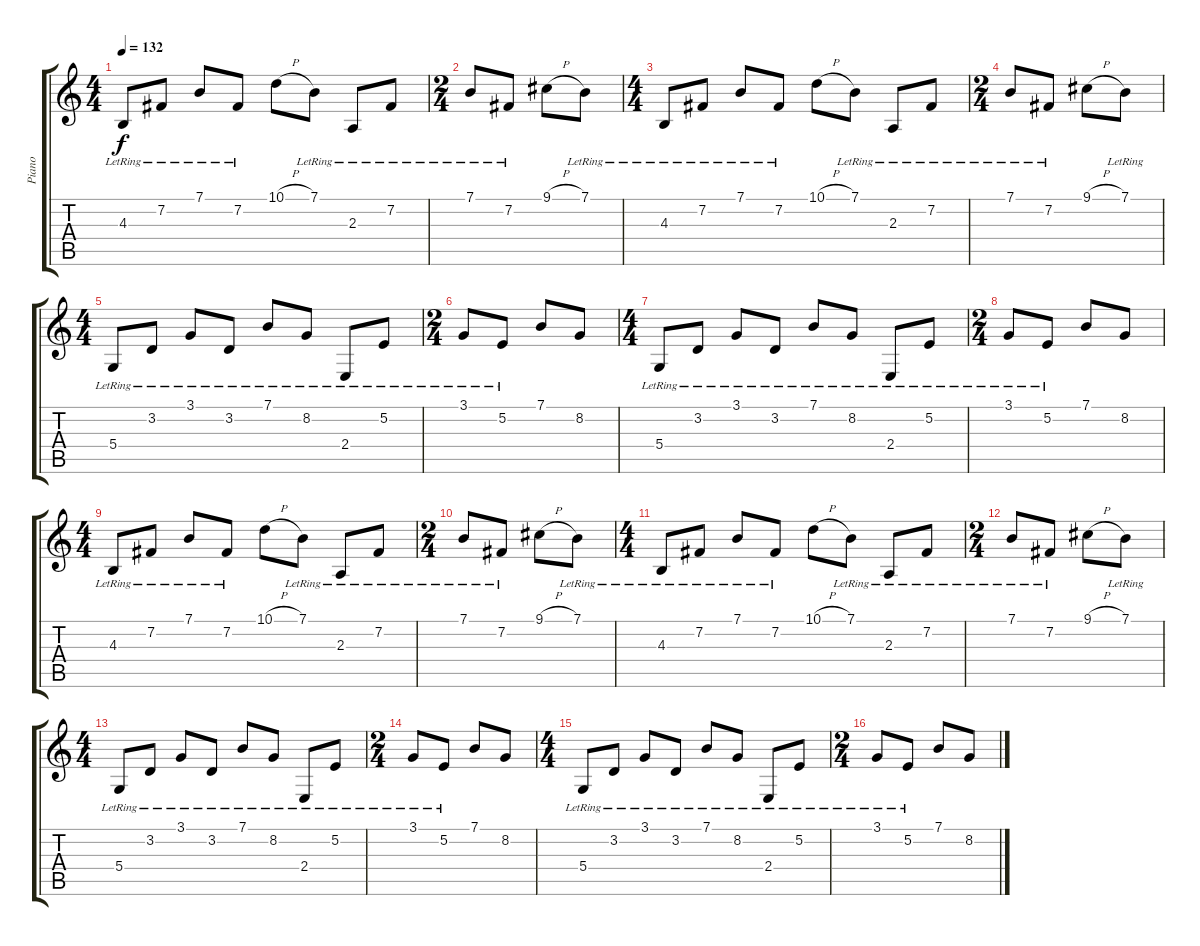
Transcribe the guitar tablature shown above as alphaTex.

\track ("Piano" "Piano") {instrument electricpiano1}
\staff {score tabs}
\tuning (E4 B3 G3 D3 A2 E2) {hide}
\ts (4 4)
\tempo 132
\clef g2
\ks c
4.3{lr}.8{dy f} 7.2{lr}.8 7.1{lr}.8 7.2{lr}.8 10.1{h}.8 7.1{lr}.8 2.3{lr}.8 7.2{lr}.8 |
\ts (2 4)
7.1{lr}.8 7.2{lr}.8 9.1{h}.8 7.1{lr}.8 |
\ts (4 4)
4.3{lr}.8 7.2{lr}.8 7.1{lr}.8 7.2{lr}.8 10.1{h}.8 7.1{lr}.8 2.3{lr}.8 7.2{lr}.8 |
\ts (2 4)
7.1{lr}.8 7.2{lr}.8 9.1{h}.8 7.1{lr}.8 |
\ts (4 4)
5.4{lr}.8 3.2{lr}.8 3.1{lr}.8 3.2{lr}.8 7.1{lr}.8 8.2{lr}.8 2.4{lr}.8 5.2{lr}.8 |
\ts (2 4)
3.1{lr}.8 5.2{lr}.8 7.1.8 8.2.8 |
\ts (4 4)
5.4{lr}.8 3.2{lr}.8 3.1{lr}.8 3.2{lr}.8 7.1{lr}.8 8.2{lr}.8 2.4{lr}.8 5.2{lr}.8 |
\ts (2 4)
3.1{lr}.8 5.2{lr}.8 7.1.8 8.2.8 |
\ts (4 4)
4.3{lr}.8 7.2{lr}.8 7.1{lr}.8 7.2{lr}.8 10.1{h}.8 7.1{lr}.8 2.3{lr}.8 7.2{lr}.8 |
\ts (2 4)
7.1{lr}.8 7.2{lr}.8 9.1{h}.8 7.1{lr}.8 |
\ts (4 4)
4.3{lr}.8 7.2{lr}.8 7.1{lr}.8 7.2{lr}.8 10.1{h}.8 7.1{lr}.8 2.3{lr}.8 7.2{lr}.8 |
\ts (2 4)
7.1{lr}.8 7.2{lr}.8 9.1{h}.8 7.1{lr}.8 |
\ts (4 4)
5.4{lr}.8 3.2{lr}.8 3.1{lr}.8 3.2{lr}.8 7.1{lr}.8 8.2{lr}.8 2.4{lr}.8 5.2{lr}.8 |
\ts (2 4)
3.1{lr}.8 5.2{lr}.8 7.1.8 8.2.8 |
\ts (4 4)
5.4{lr}.8 3.2{lr}.8 3.1{lr}.8 3.2{lr}.8 7.1{lr}.8 8.2{lr}.8 2.4{lr}.8 5.2{lr}.8 |
\ts (2 4)
3.1{lr}.8 5.2{lr}.8 7.1.8 8.2.8
